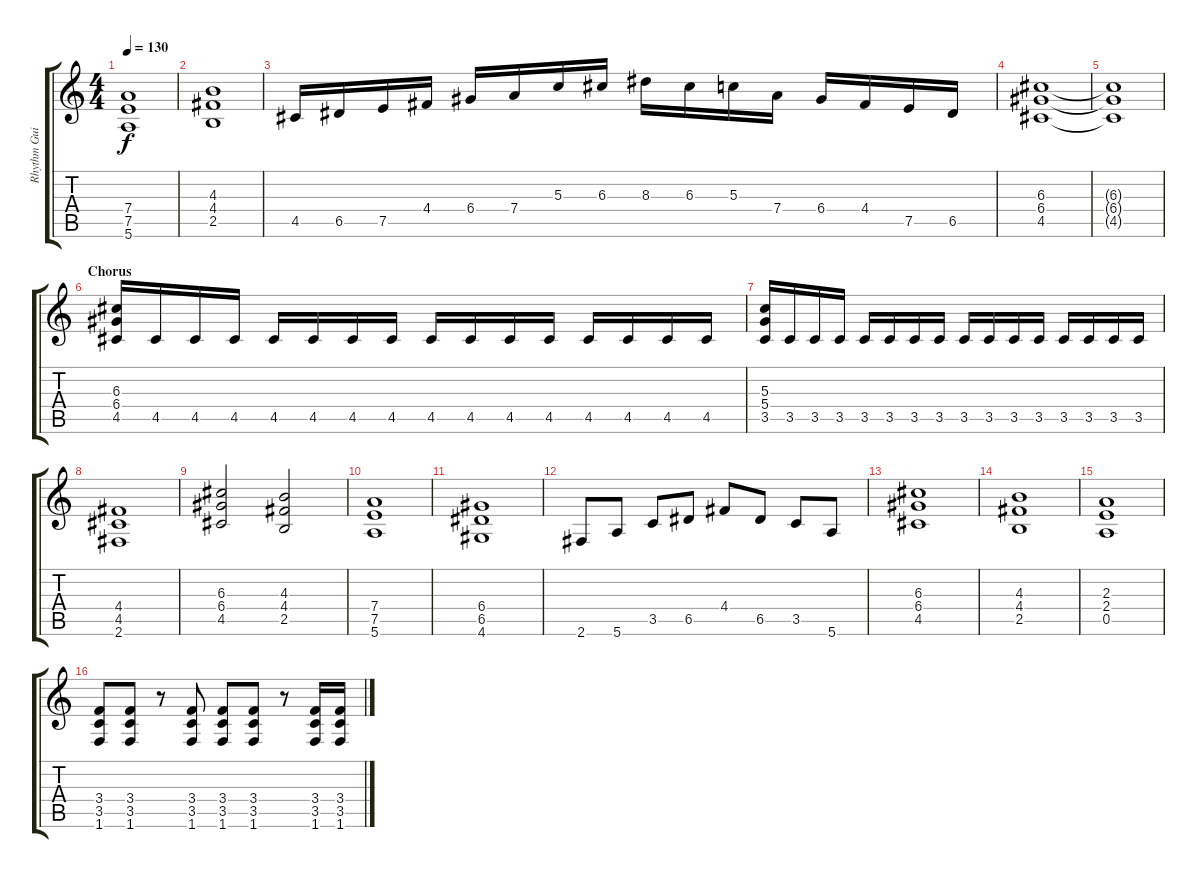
\track ("Rhythm Guitar" "Rhythm Gui") {instrument distortionguitar}
\staff {score tabs}
\tuning (E4 B3 G3 D3 A2 E2) {hide}
\ts (4 4)
\tempo 130
\clef g2
\ks c
(7.4{t} 7.5{t} 5.6{t}).1{dy f} |
(4.3 4.4 2.5).1 |
4.5.16 6.5.16 7.5.16 4.4.16 6.4.16 7.4.16 5.3.16 6.3.16 8.3.16 6.3.16 5.3.16 7.4.16 6.4.16 4.4.16 7.5.16 6.5.16 |
(6.3 6.4 4.5).1 |
(6.3{t} 6.4{t} 4.5{t}).1 |
\section ("" "Chorus")
(6.3 6.4 4.5).16 4.5.16 4.5.16 4.5.16 4.5.16 4.5.16 4.5.16 4.5.16 4.5.16 4.5.16 4.5.16 4.5.16 4.5.16 4.5.16 4.5.16 4.5.16 |
(5.3 5.4 3.5).16 3.5.16 3.5.16 3.5.16 3.5.16 3.5.16 3.5.16 3.5.16 3.5.16 3.5.16 3.5.16 3.5.16 3.5.16 3.5.16 3.5.16 3.5.16 |
(4.4 4.5 2.6).1 |
(6.3 6.4 4.5).2 (4.3 4.4 2.5).2 |
(7.4 7.5 5.6).1 |
(6.4 6.5 4.6).1 |
2.6.8 5.6.8 3.5.8 6.5.8 4.4.8 6.5.8 3.5.8 5.6.8 |
(6.3 6.4 4.5).1 |
(4.3 4.4 2.5).1 |
(2.3 2.4 0.5).1 |
(3.4 3.5 1.6).8 (3.4 3.5 1.6).8 r.8 (3.4 3.5 1.6).8 (3.4 3.5 1.6).8 (3.4 3.5 1.6).8 r.8 (3.4 3.5 1.6).16 (3.4 3.5 1.6).16
